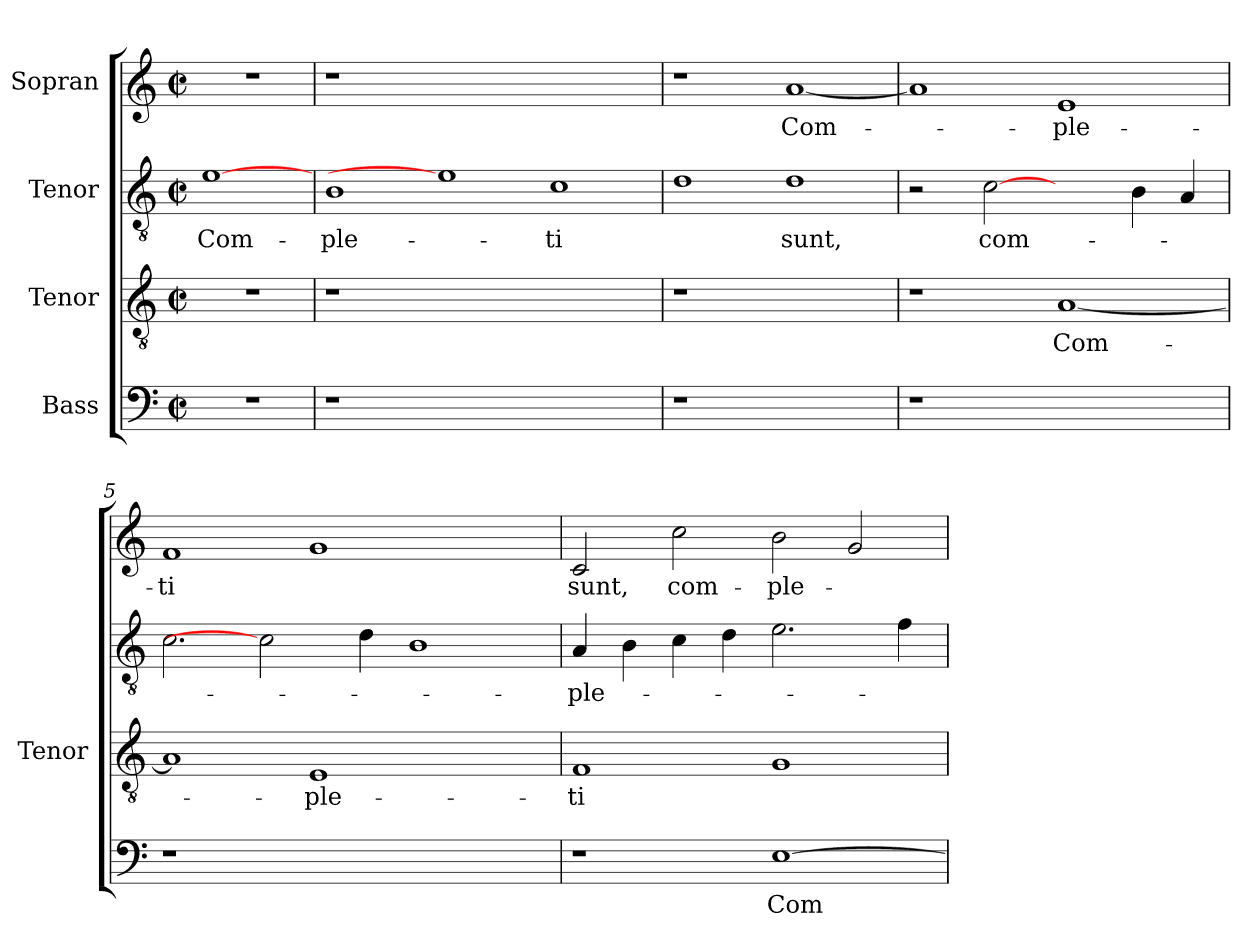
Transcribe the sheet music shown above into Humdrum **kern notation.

**kern	**text	**kern	**text	**kern	**text	**kern	**text
*part4	*part4	*part3	*part3	*part2	*part2	*part1	*part1
*staff4	*staff4	*staff3	*staff3	*staff2	*staff2	*staff1	*staff1
*I"Bass	*	*I"Tenor	*	*I"Tenor	*	*I"Sopran	*
*	*	*I'Tenor	*	*	*	*	*
!!LO:PB:g=z
*clefF4	*	*clefGv2	*	*clefGv2	*	*clefG2	*
*	*	*ITrd7c12	*	*ITrd7c12	*	*	*
*k[]	*	*k[]	*	*k[]	*	*k[]	*
*M2/2	*	*M2/2	*	*M2/2	*	*M2/2	*
*met(c|)	*	*met(c|)	*	*met(c|)	*	*met(c|)	*
=1	=1	=1	=1	=1	=1	=1	=1
!LO:N:vis=1	!	!LO:N:vis=1	!	!	!	!	!
!	!	!	!	!	!LO:LY:b:color=#000000	!LO:N:vis=1	!
1r	.	1r	.	[1Ei	Com-	1r	.
=2	=2	=2	=2	=2	=2	=2	=2
!LO:N:vis=1	!	!LO:N:vis=1	!	!	!	!	!
!	!	!	!	!	!LO:LY:b:color=#000000	!LO:N:vis=1	!
1r	.	1r	.	1BBi	-ple-	1r	.
0ryy	.	0ryy	.	1Ei]	.	0ryy	.
!	!	!	!	!	!LO:LY:b:color=#000000	!	!
.	.	.	.	1Ci	-ti	.	.
=3	=3	=3	=3	=3	=3	=3	=3
!LO:N:vis=1	!	!LO:N:vis=1	!	!	!	!	!
1r	.	1r	.	1Di	.	1r	.
!	!	!	!	!	!LO:LY:b:color=#000000	!	!
!	!	!	!	!	!	!	!LO:LY:b:color=#000000
1ryy	.	1ryy	.	1Di	sunt,	[<1ai	Com-
=4	=4	=4	=4	=4	=4	=4	=4
!LO:N:vis=1	!	!	!	!	!	!	!
1r	.	1r	.	2r	.	1ai]	.
!	!	!	!	!	!LO:LY:b:color=#000000	!	!
.	.	.	.	[2Ci	com-	.	.
!	!	!	!LO:LY:b:color=#000000	!	!	!	!
!	!	!	!	!	!	!	!LO:LY:b:color=#000000
1ryy	.	[<1AAi	Com-	2ryy	.	1ei	-ple-
.	.	.	.	4BBi\	.	.	.
.	.	.	.	4AAi/	.	.	.
=5	=5	=5	=5	=5	=5	=5	=5
!LO:N:vis=1	!	!	!	!	!	!	!
!	!	!	!	!	!	!	!LO:LY:b:color=#000000
1r	.	1AAi]	.	2.Ci\	.	1fi	-ti
.	.	.	.	2Ci]	.	.	.
!	!	!	!LO:LY:b:color=#000000	!	!	!	!
1.ryy	.	1EEi	-ple-	.	.	1gi	.
.	.	.	.	4Di\	.	.	.
.	.	.	.	1BBi	.	.	.
.	.	2ryy	.	.	.	2ryy	.
=6	=6	=6	=6	=6	=6	=6	=6
!	!	!	!LO:LY:b:color=#000000	!	!	!	!
!	!	!	!	!	!LO:LY:b:color=#000000	!	!
!	!	!	!	!	!	!	!LO:LY:b:color=#000000
1r	.	1FFi	-ti	4AAi/	-ple-	2ci/	sunt,
.	.	.	.	4BBi\	.	.	.
!	!	!	!	!	!	!	!LO:LY:b:color=#000000
.	.	.	.	4Ci\	.	2cci\	com-
.	.	.	.	4Di\	.	.	.
!	!LO:LY:b:color=#000000	!	!	!	!	!	!
!	!	!	!	!	!	!	!LO:LY:b:color=#000000
[>1Ei	Com-	1GGi	.	2.Ei\	.	2bi\	-ple-
.	.	.	.	.	.	2gi/	.
.	.	.	.	4Fi\	.	.	.
=	=	=	=	=	=	=	=
*-	*-	*-	*-	*-	*-	*-	*-
